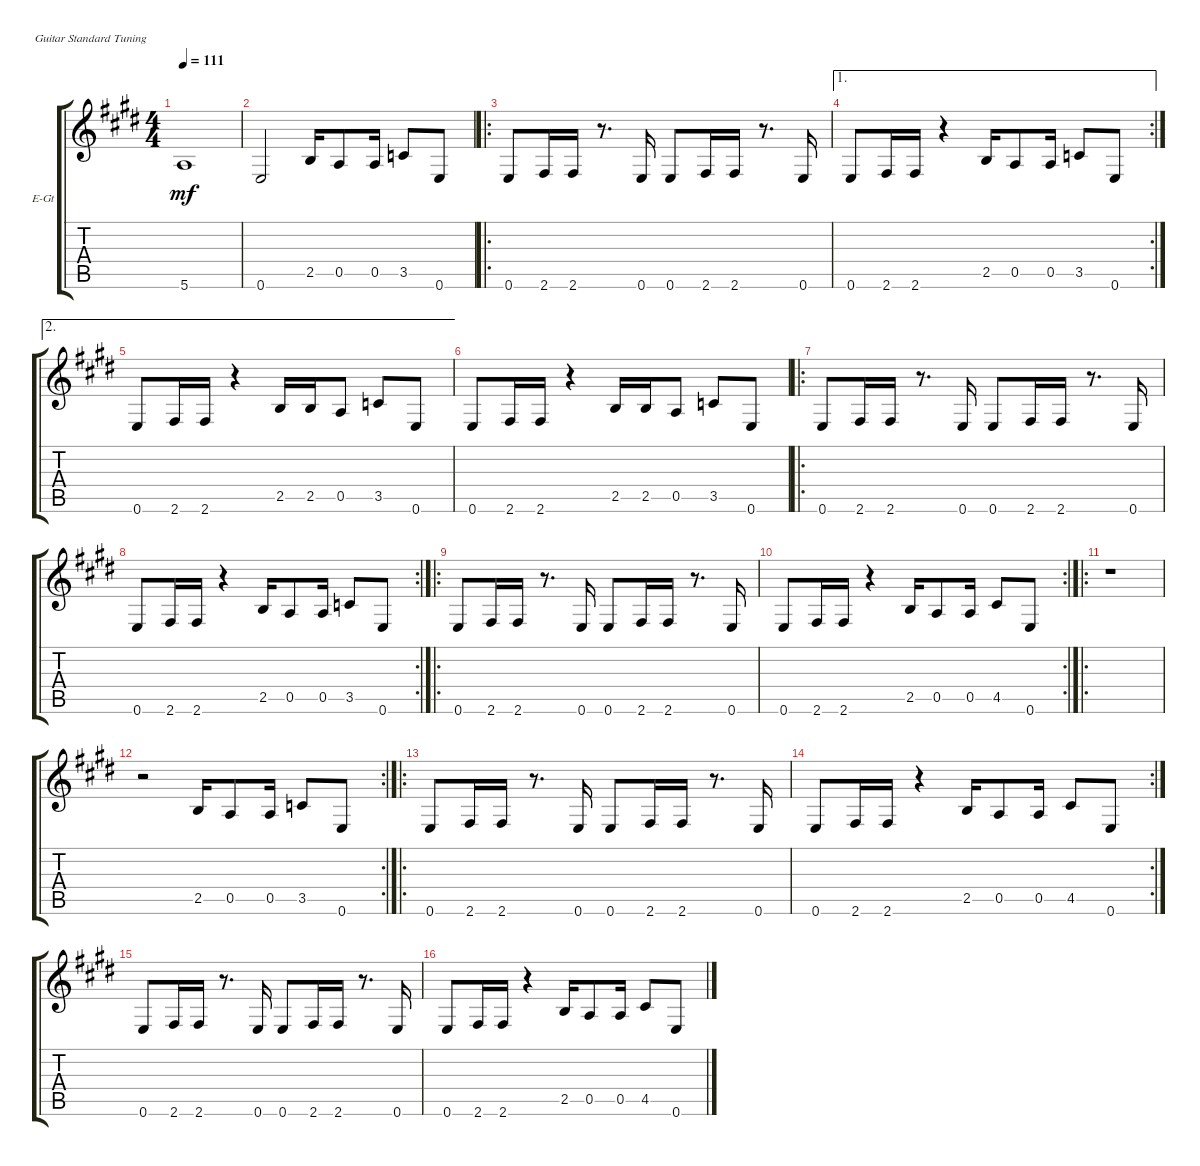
\defaultSystemsLayout 4
\bracketExtendMode groupsimilarinstruments
\firstSystemTrackNameOrientation horizontal
\otherSystemsTrackNameOrientation horizontal
\track ("Electric Guitar" "E-Gt") {multiBarRest instrument overdrivenguitar}
\staff {score tabs}
\tuning (E4 B3 G3 D3 A2 E2)
\ts (4 4)
\tempo 111
\clef g2
\ks e
5.6.1{dy mf} |
0.6.2 2.5.16 0.5.8 0.5.16 3.5.8 0.6.8 |
\ro
0.6.8 2.6.16 2.6.16 r.8{d} 0.6.16 0.6.8 2.6.16 2.6.16 r.8{d} 0.6.16 |
\ae 1
\rc 2
0.6.8 2.6.16 2.6.16 r.4 2.5.16 0.5.8 0.5.16 3.5.8 0.6.8 |
\ae 2
0.6.8 2.6.16 2.6.16 r.4 2.5.16 2.5.16 0.5.8 3.5.8 0.6.8 |
0.6.8 2.6.16 2.6.16 r.4 2.5.16 2.5.16 0.5.8 3.5.8 0.6.8 |
\ro
0.6.8 2.6.16 2.6.16 r.8{d} 0.6.16 0.6.8 2.6.16 2.6.16 r.8{d} 0.6.16 |
\rc 2
0.6.8 2.6.16 2.6.16 r.4 2.5.16 0.5.8 0.5.16 3.5.8 0.6.8 |
\ro
0.6.8 2.6.16 2.6.16 r.8{d} 0.6.16 0.6.8 2.6.16 2.6.16 r.8{d} 0.6.16 |
\rc 2
0.6.8 2.6.16 2.6.16 r.4 2.5.16 0.5.8 0.5.16 4.5.8 0.6.8 |
\ro
r.1 |
\rc 2
r.2 2.5.16 0.5.8 0.5.16 3.5.8 0.6.8 |
\ro
0.6.8 2.6.16 2.6.16 r.8{d} 0.6.16 0.6.8 2.6.16 2.6.16 r.8{d} 0.6.16 |
\rc 2
0.6.8 2.6.16 2.6.16 r.4 2.5.16 0.5.8 0.5.16 4.5.8 0.6.8 |
0.6.8 2.6.16 2.6.16 r.8{d} 0.6.16 0.6.8 2.6.16 2.6.16 r.8{d} 0.6.16 |
0.6.8 2.6.16 2.6.16 r.4 2.5.16 0.5.8 0.5.16 4.5.8 0.6.8
